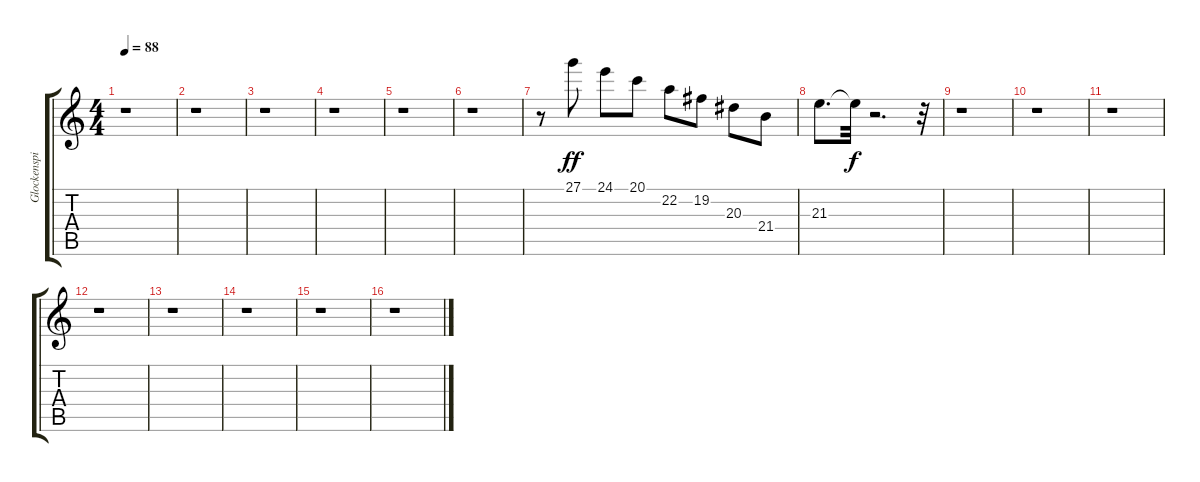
\track ("Glockenspiel" "Glockenspi") {instrument glockenspiel}
\staff {score tabs}
\tuning (E4 B3 G3 D3 A2 E2) {hide}
\ts (4 4)
\tempo 88
\clef g2
\ks c
r.1{dy f} |
r.1 |
r.1 |
r.1 |
r.1 |
r.1 |
r.8 27.1.8{dy ff} 24.1.8 20.1.8 22.2.8 19.2.8 20.3.8 21.4.8 |
21.3.8{d} 21.3{t}.32{dy f} r.2{d} r.32 |
r.1 |
r.1 |
r.1 |
r.1 |
r.1 |
r.1 |
r.1 |
r.1
